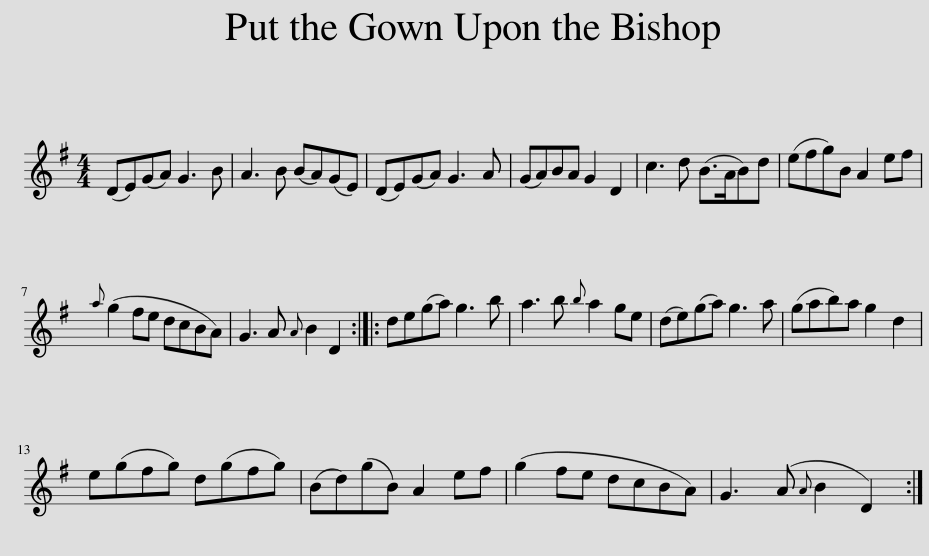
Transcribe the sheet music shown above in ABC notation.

X:1
L:1/8
M:4/4
I:linebreak $
K:G
V:1 treble
V:1
 (DE)(GA) G3 B | A3 B (BA)(GE) | (DE)(GA) G3 A | (GA)BA G2 D2 | c3 d (B>AB)d | %5
 (efg)B A2 ef |${a} (g2 fe dcBA) | G3 A{A} B2 D2 :: de(ga) g3 b | a3 b{b} a2 ge | %10
 (de)(ga) g3 a | (gab)a g2 d2 |$ e(gfg) d(gfg) | (Bd)(gB) A2 ef | (g2 fe dcBA) | %15
 G3 (A{A} B2 D2) :| %16
